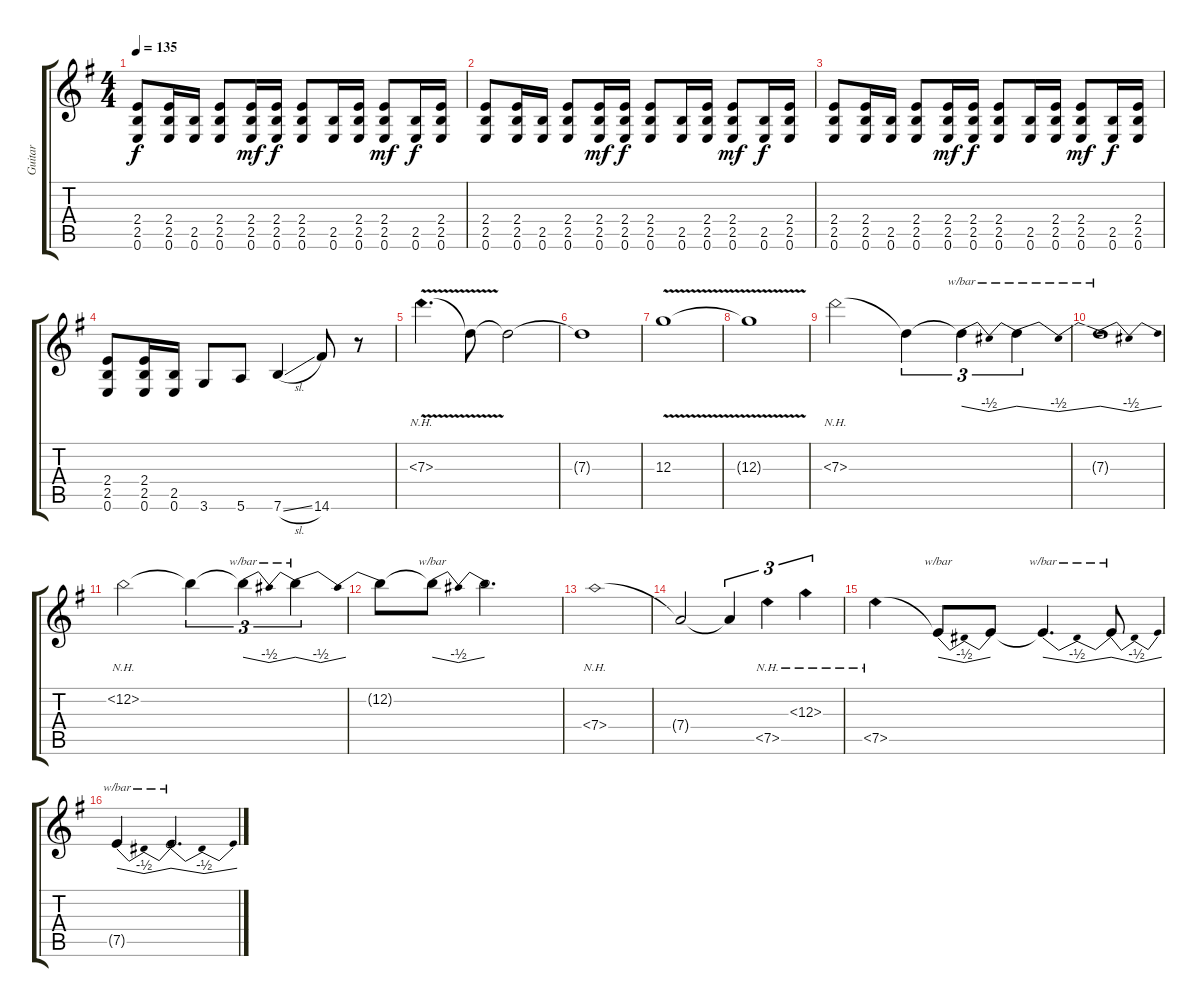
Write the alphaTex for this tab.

\track ("Guitar" "Guitar") {instrument distortionguitar}
\staff {score tabs}
\tuning (E4 B3 G3 D3 A2 E2) {hide}
\ts (4 4)
\tempo 135
\clef g2
\ks g
(2.4 2.5 0.6).8{dy f instrument electricguitarmuted} (2.4 2.5 0.6).16 (2.5 0.6).16 (2.4 2.5 0.6).8 (2.4 2.5 0.6).16{dy mf} (2.4 2.5 0.6).16{dy f} (2.4 2.5 0.6).8 (2.5 0.6).16 (2.4 2.5 0.6).16 (2.4 2.5 0.6).8{dy mf} (2.5 0.6).16{dy f} (2.4 2.5 0.6).16 |
(2.4 2.5 0.6).8{instrument electricguitarmuted} (2.4 2.5 0.6).16 (2.5 0.6).16 (2.4 2.5 0.6).8 (2.4 2.5 0.6).16{dy mf} (2.4 2.5 0.6).16{dy f} (2.4 2.5 0.6).8 (2.5 0.6).16 (2.4 2.5 0.6).16 (2.4 2.5 0.6).8{dy mf} (2.5 0.6).16{dy f} (2.4 2.5 0.6).16 |
(2.4 2.5 0.6).8 (2.4 2.5 0.6).16 (2.5 0.6).16 (2.4 2.5 0.6).8 (2.4 2.5 0.6).16{dy mf} (2.4 2.5 0.6).16{dy f} (2.4 2.5 0.6).8 (2.5 0.6).16 (2.4 2.5 0.6).16 (2.4 2.5 0.6).8{dy mf} (2.5 0.6).16{dy f} (2.4 2.5 0.6).16 |
(2.4 2.5 0.6).8 (2.4 2.5 0.6).16 (2.5 0.6).16 3.6.8{instrument distortionguitar} 5.6.8 7.6{sl}.4 14.6.8 r.8 |
7.3{nh v}.4{d} 7.3{t}.8 7.3{t}.2 |
7.3{t}.1 |
12.3{v}.1 |
12.3{t}.1 |
7.3{nh}.2 7.3{t}.4{tu (3 2)} 7.3{t}.4{tu (3 2) tbe (dip default 0 0 30 -2 60 0)} 7.3{t}.4{tu (3 2) tbe (dip default 0 0 30 -2 60 0)} |
7.3{t}.1{tbe (dip default 0 0 30 -2 60 0)} |
12.2{nh}.2 12.2{t}.4{tu (3 2)} 12.2{t}.4{tu (3 2) tbe (dip default 0 0 30 -2 60 0)} 12.2{t}.4{tu (3 2) tbe (dip default 0 0 30 -2 60 0)} |
12.2{t}.8 12.2{t}.8{tbe (dip default 0 0 30 -2 60 0)} 12.2{t}.2{d} |
7.4{nh}.1 |
7.4{t}.2 7.4{t}.4{tu (3 2)} 7.5{nh}.4{tu (3 2)} 12.3{nh}.4{tu (3 2)} |
7.5{nh}.4 7.5{t}.8{tbe (dip default 0 0 30 -2 60 0)} 7.5{t}.8 7.5{t}.4{d tbe (dip default 0 0 30 -2 60 0)} 7.5{t}.8{tbe (dip default 0 0 30 -2 60 0)} |
7.5{t}.4{tbe (dip default 0 0 30 -2 60 0)} 7.5{t}.2{d tbe (dip default 0 0 30 -2 60 0)}
